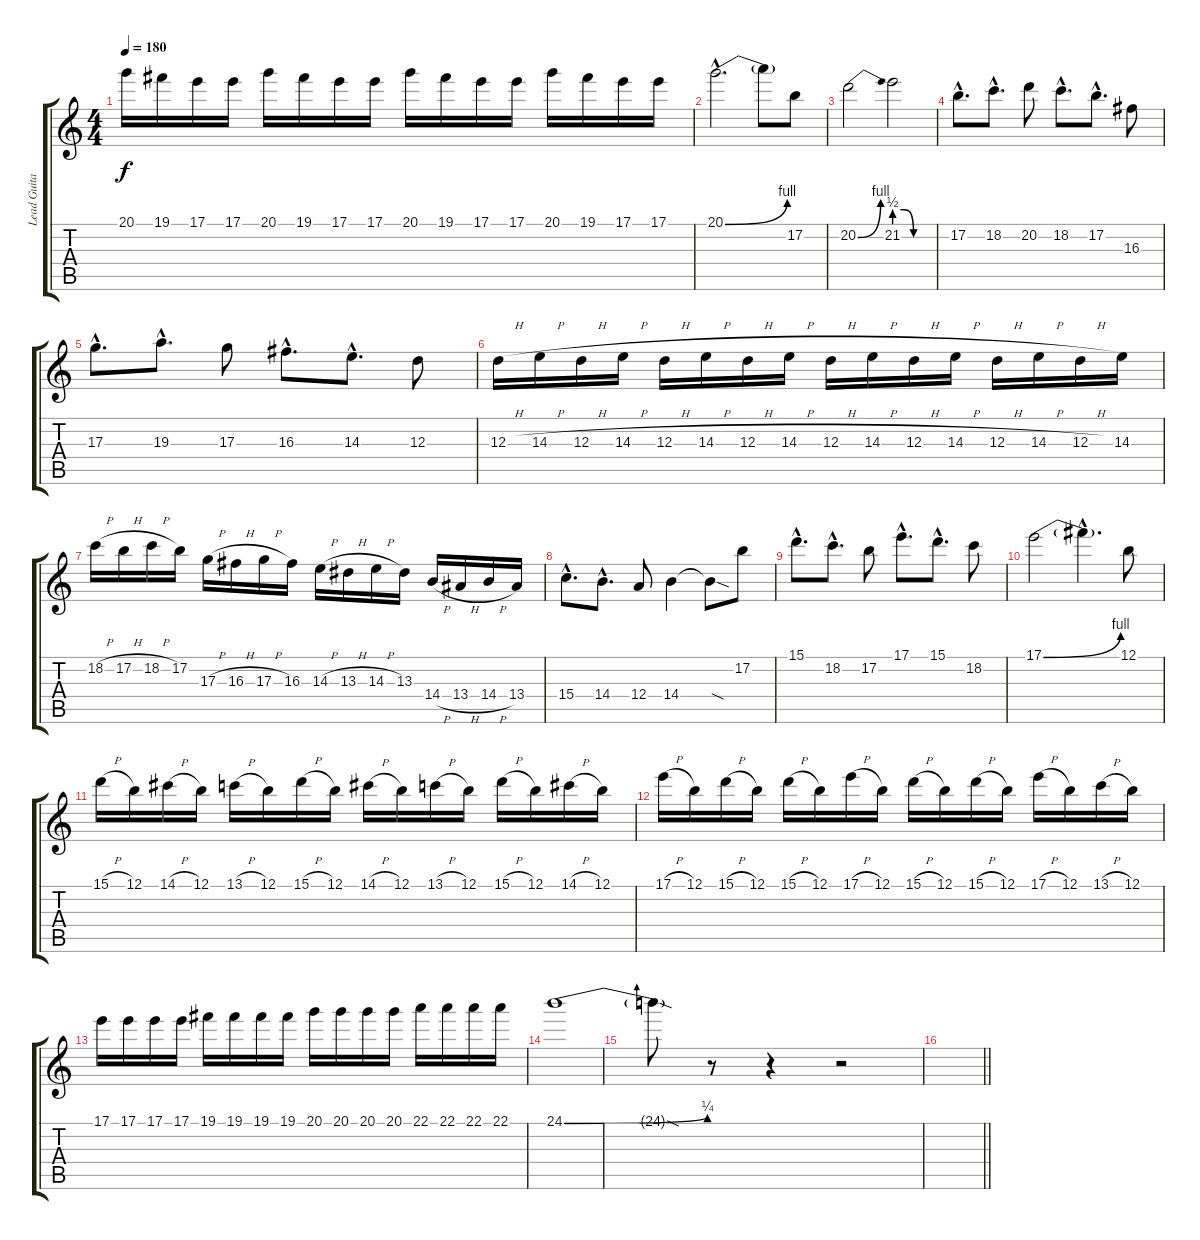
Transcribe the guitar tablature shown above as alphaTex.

\track ("Lead Guitar" "Lead Guita") {instrument distortionguitar}
\staff {score tabs}
\tuning (B3 Gb3 D3 A2 E2 B1) {hide}
\ts (4 4)
\tempo 180
\clef g2
\ks c
20.1.16{dy f} 19.1.16 17.1.16 17.1.16 20.1.16 19.1.16 17.1.16 17.1.16 20.1.16 19.1.16 17.1.16 17.1.16 20.1.16 19.1.16 17.1.16 17.1.16 |
20.1{be (bend 0 0 60 4) hac}.2{d} 20.1{t}.8 17.2.8 |
20.2{be (bend 0 0 60 4)}.2 21.2{be (custom 0 2 15 2 30 0 60 0)}.2 |
17.2{hac}.8{d} 18.2{hac}.8{d} 20.2.8 18.2{hac}.8{d} 17.2{hac}.8{d} 16.3.8 |
17.3{hac}.8{d} 19.3{hac}.8{d} 17.3.8 16.3{hac}.8{d} 14.3{hac}.8{d} 12.3.8 |
12.3{h}.16 14.3{h}.16 12.3{h}.16 14.3{h}.16 12.3{h}.16 14.3{h}.16 12.3{h}.16 14.3{h}.16 12.3{h}.16 14.3{h}.16 12.3{h}.16 14.3{h}.16 12.3{h}.16 14.3{h}.16 12.3{h}.16 14.3.16 |
18.2{h}.16 17.2{h}.16 18.2{h}.16 17.2.16 17.3{h}.16 16.3{h}.16 17.3{h}.16 16.3.16 14.3{h}.16 13.3{h}.16 14.3{h}.16 13.3.16 14.4{h}.16 13.4{h}.16 14.4{h}.16 13.4.16 |
15.4{hac}.8{d} 14.4{hac}.8{d} 12.4.8 14.4.4 14.4{sod t}.8 17.2.8 |
15.1{hac}.8{d} 18.2{hac}.8{d} 17.2.8 17.1{hac}.8{d} 15.1{hac}.8{d} 18.2.8 |
17.1{be (bend 0 0 60 4)}.2 17.1{hac t}.4{d} 12.1.8 |
15.1{h}.16 12.1.16 14.1{h}.16 12.1.16 13.1{h}.16 12.1.16 15.1{h}.16 12.1.16 14.1{h}.16 12.1.16 13.1{h}.16 12.1.16 15.1{h}.16 12.1.16 14.1{h}.16 12.1.16 |
17.1{h}.16 12.1.16 15.1{h}.16 12.1.16 15.1{h}.16 12.1.16 17.1{h}.16 12.1.16 15.1{h}.16 12.1.16 15.1{h}.16 12.1.16 17.1{h}.16 12.1.16 13.1{h}.16 12.1.16 |
17.1.16 17.1.16 17.1.16 17.1.16 19.1.16 19.1.16 19.1.16 19.1.16 20.1.16 20.1.16 20.1.16 20.1.16 22.1.16 22.1.16 22.1.16 22.1.16 |
24.1{be (bend 0 0 60 1)}.1 |
24.1{sod t}.8 r.8 r.4 r.2 |
\barLineRight lightlight
